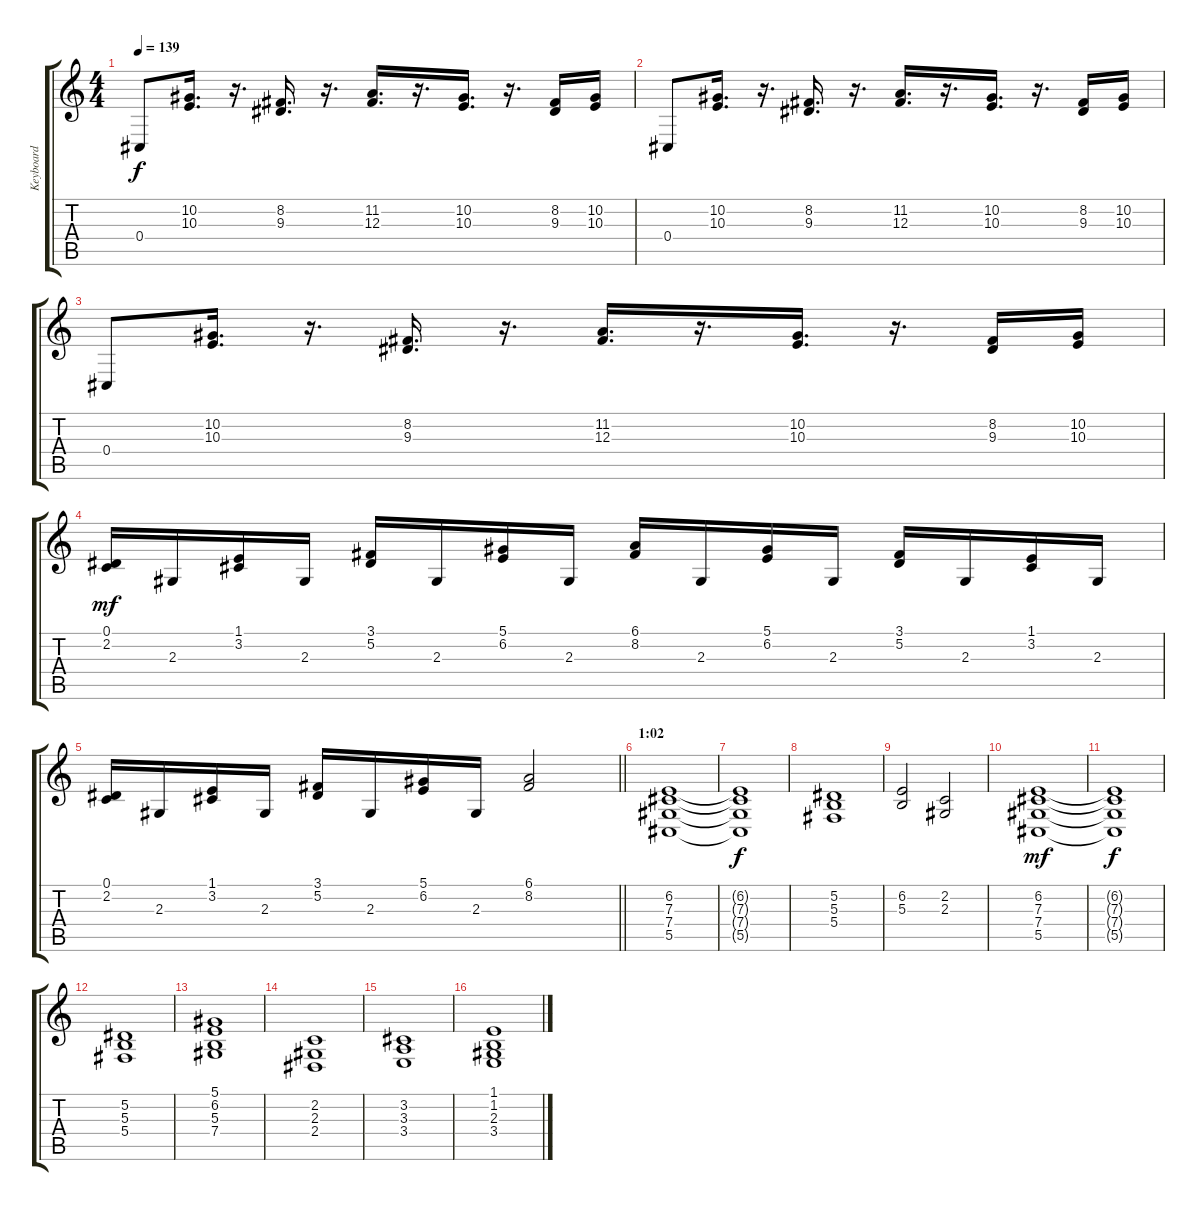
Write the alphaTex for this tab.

\track ("Keyboard" "Keyboard") {instrument lead2sawtooth}
\staff {score tabs}
\tuning (Eb4 Bb3 Gb3 Db3 Ab2 Eb2) {hide}
\ts (4 4)
\tempo 139
\clef g2
\ks c
0.4.8{dy f instrument rockorgan} (10.2 10.3).16{d} r.16{d} (8.2 9.3).16{d} r.16{d} (11.2 12.3).16{d} r.16{d} (10.2 10.3).16{d} r.16{d} (8.2 9.3).16 (10.2 10.3).16 |
0.4.8 (10.2 10.3).16{d} r.16{d} (8.2 9.3).16{d} r.16{d} (11.2 12.3).16{d} r.16{d} (10.2 10.3).16{d} r.16{d} (8.2 9.3).16 (10.2 10.3).16 |
0.4.8 (10.2 10.3).16{d} r.16{d} (8.2 9.3).16{d} r.16{d} (11.2 12.3).16{d} r.16{d} (10.2 10.3).16{d} r.16{d} (8.2 9.3).16 (10.2 10.3).16 |
(0.1 2.2).16{dy mf instrument harpsichord} 2.3.16 (1.1 3.2).16 2.3.16 (3.1 5.2).16 2.3.16 (5.1 6.2).16 2.3.16 (6.1 8.2).16 2.3.16 (5.1 6.2).16 2.3.16 (3.1 5.2).16 2.3.16 (1.1 3.2).16 2.3.16 |
\barLineRight lightlight
(0.1 2.2).16 2.3.16 (1.1 3.2).16 2.3.16 (3.1 5.2).16 2.3.16 (5.1 6.2).16 2.3.16 (6.1 8.2).2 |
\section ("" "1:02")
(6.2 7.3 7.4 5.5).1{instrument rockorgan} |
(6.2{t} 7.3{t} 7.4{t} 5.5{t}).1{dy f} |
(5.2 5.3 5.4).1 |
(6.2 5.3).2 (2.2 2.3).2 |
(6.2 7.3 7.4 5.5).1{dy mf} |
(6.2{t} 7.3{t} 7.4{t} 5.5{t}).1{dy f} |
(5.2 5.3 5.4).1 |
(5.1 6.2 5.3 7.4).1 |
(2.2 2.3 2.4).1 |
(3.2 3.3 3.4).1 |
(1.1 1.2 2.3 3.4).1
